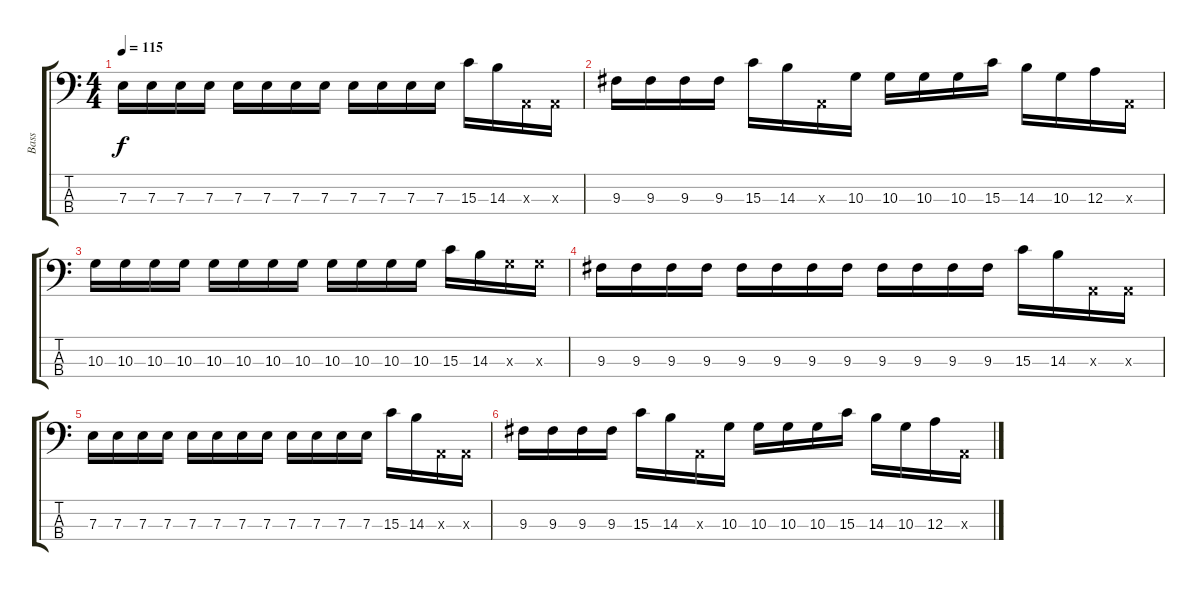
\track ("Bass" "Bass") {instrument electricbasspick}
\staff {score tabs}
\tuning (G2 D2 A1 D1) {hide}
\ts (4 4)
\tempo 115
\clef f4
\ks c
7.3.16{dy f} 7.3.16 7.3.16 7.3.16 7.3.16 7.3.16 7.3.16 7.3.16 7.3.16 7.3.16 7.3.16 7.3.16 15.3.16 14.3.16 0.3{x}.16 0.3{x}.16 |
9.3.16 9.3.16 9.3.16 9.3.16 15.3.16 14.3.16 0.3{x}.16 10.3.16 10.3.16 10.3.16 10.3.16 15.3.16 14.3.16 10.3.16 12.3.16 0.3{x}.16 |
10.3.16 10.3.16 10.3.16 10.3.16 10.3.16 10.3.16 10.3.16 10.3.16 10.3.16 10.3.16 10.3.16 10.3.16 15.3.16 14.3.16 10.3{x}.16 10.3{x}.16 |
9.3.16 9.3.16 9.3.16 9.3.16 9.3.16 9.3.16 9.3.16 9.3.16 9.3.16 9.3.16 9.3.16 9.3.16 15.3.16 14.3.16 0.3{x}.16 0.3{x}.16 |
7.3.16 7.3.16 7.3.16 7.3.16 7.3.16 7.3.16 7.3.16 7.3.16 7.3.16 7.3.16 7.3.16 7.3.16 15.3.16 14.3.16 0.3{x}.16 0.3{x}.16 |
9.3.16 9.3.16 9.3.16 9.3.16 15.3.16 14.3.16 0.3{x}.16 10.3.16 10.3.16 10.3.16 10.3.16 15.3.16 14.3.16 10.3.16 12.3.16 0.3{x}.16
